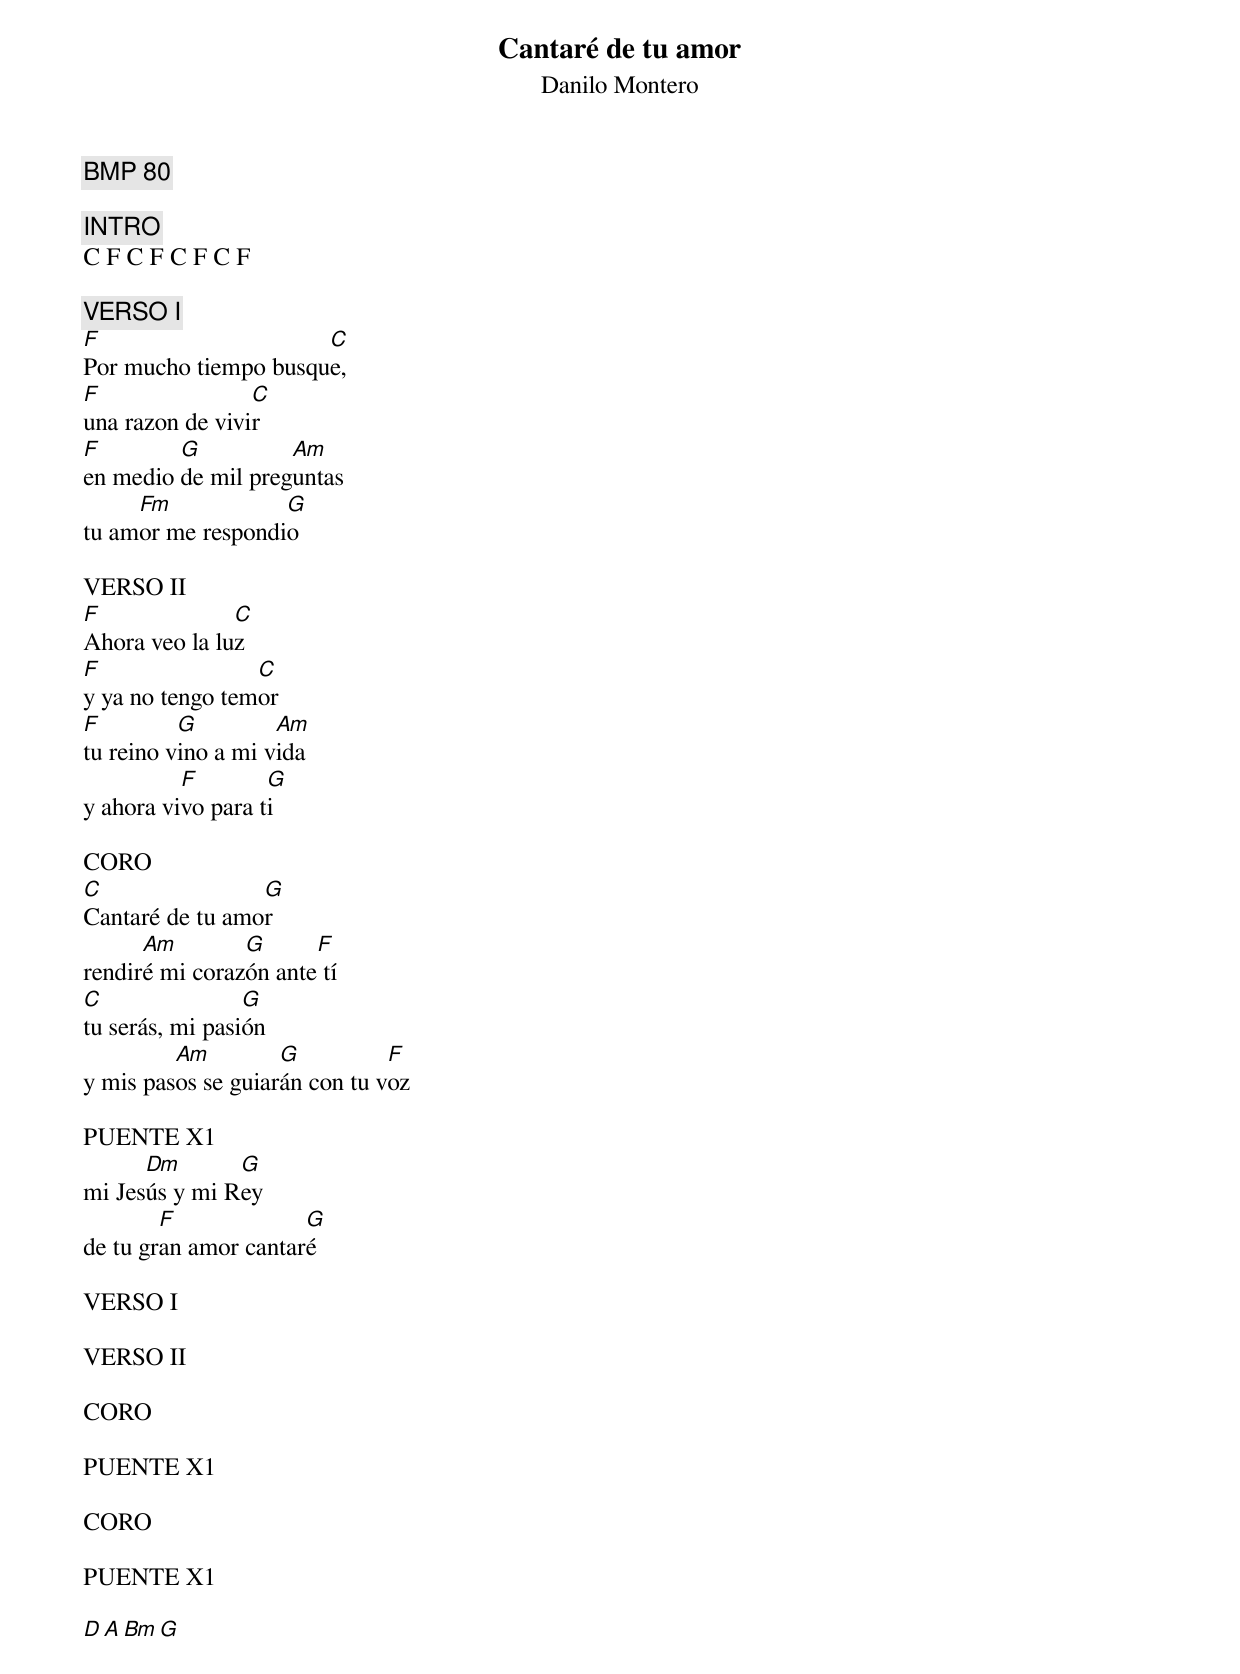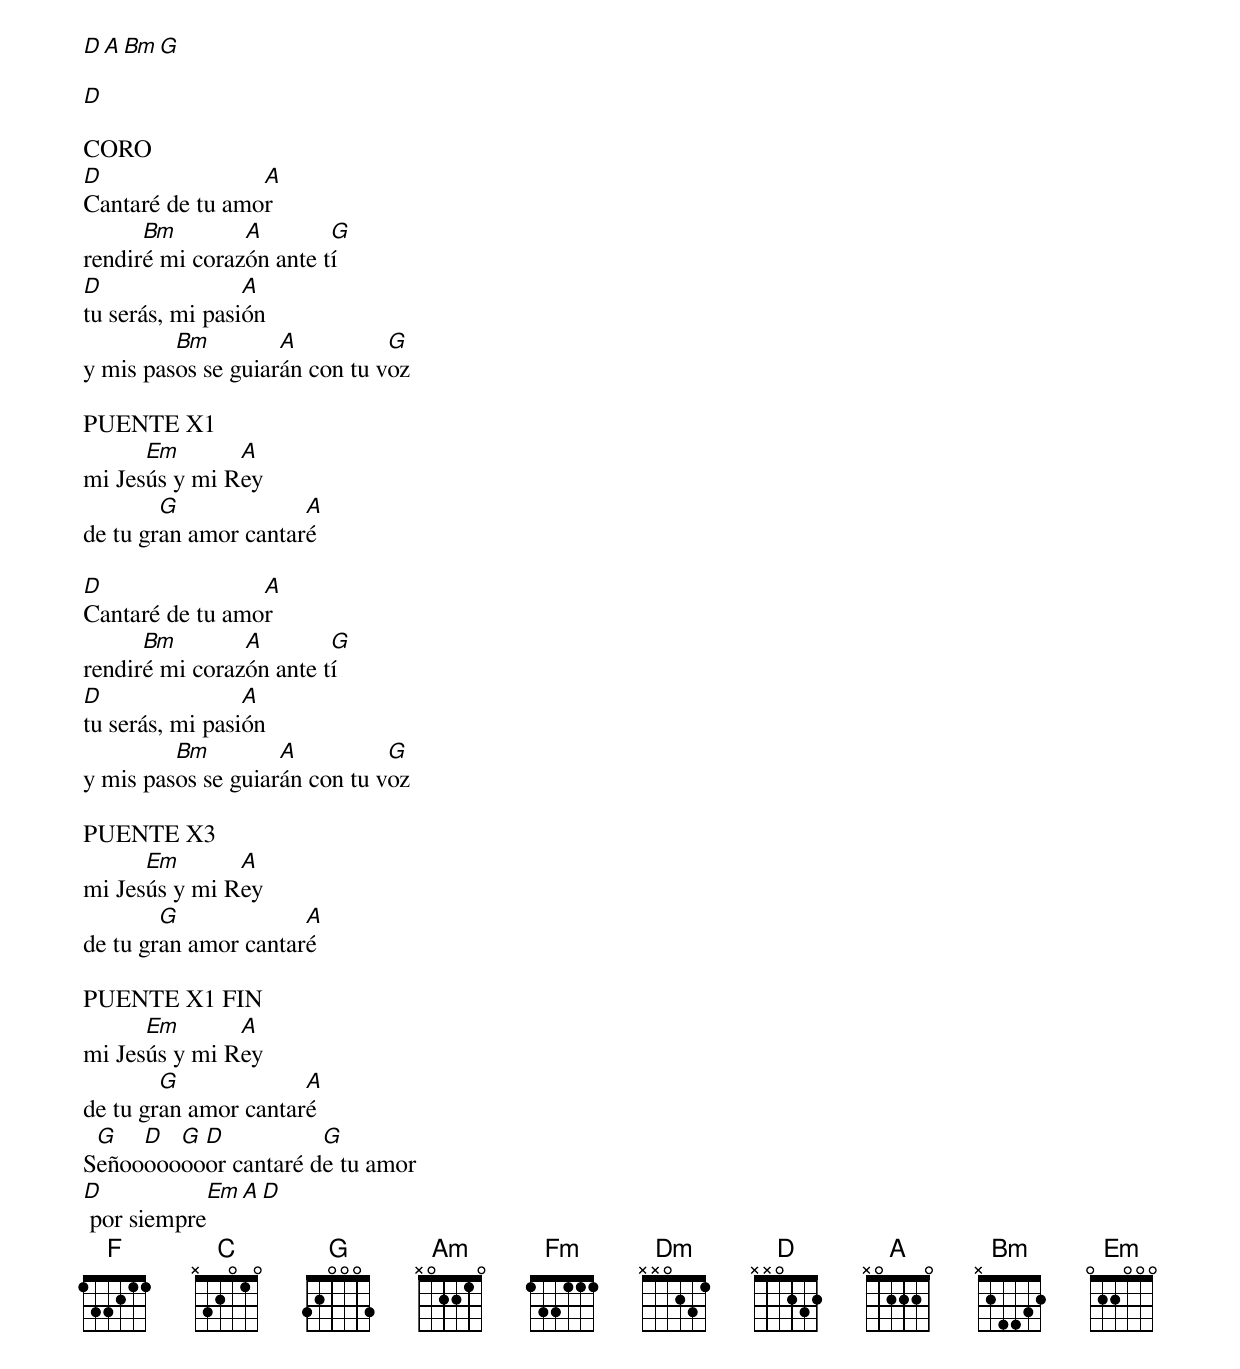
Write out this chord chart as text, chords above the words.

Cantaré de tu amor
Danilo Montero
BMP 80

INTRO
C F C F C F C F

VERSO I
F                     C
Por mucho tiempo busque,
F                C
una razon de vivir
F        G          Am
en medio de mil preguntas
     Fm            G
tu amor me respondio

VERSO II
F              C
Ahora veo la luz
F                C
y ya no tengo temor
F         G         Am
tu reino vino a mi vida
          F        G
y ahora vivo para ti

CORO
C                G
Cantaré de tu amor
      Am        G      F
rendiré mi corazón ante tí
C                G
tu serás, mi pasión
         Am         G          F
y mis pasos se guiarán con tu voz

PUENTE X1
      Dm       G
mi Jesús y mi Rey
        F             G
de tu gran amor cantaré

VERSO I

VERSO II

CORO

PUENTE X1

CORO

PUENTE X1

D A Bm G
D A Bm G

D

CORO
D                A
Cantaré de tu amor
      Bm        A        G
rendiré mi corazón ante tí
D                A
tu serás, mi pasión
         Bm         A          G
y mis pasos se guiarán con tu voz

PUENTE X1
      Em       A
mi Jesús y mi Rey
        G             A
de tu gran amor cantaré

D                A
Cantaré de tu amor
      Bm        A        G
rendiré mi corazón ante tí
D                A
tu serás, mi pasión
         Bm         A          G
y mis pasos se guiarán con tu voz

PUENTE X3
      Em       A
mi Jesús y mi Rey
        G             A
de tu gran amor cantaré

PUENTE X1 FIN
      Em       A
mi Jesús y mi Rey
        G             A
de tu gran amor cantaré
 G   D  G D           G
Señoooooooor cantaré de tu amor
D           Em A D
 por siempre
